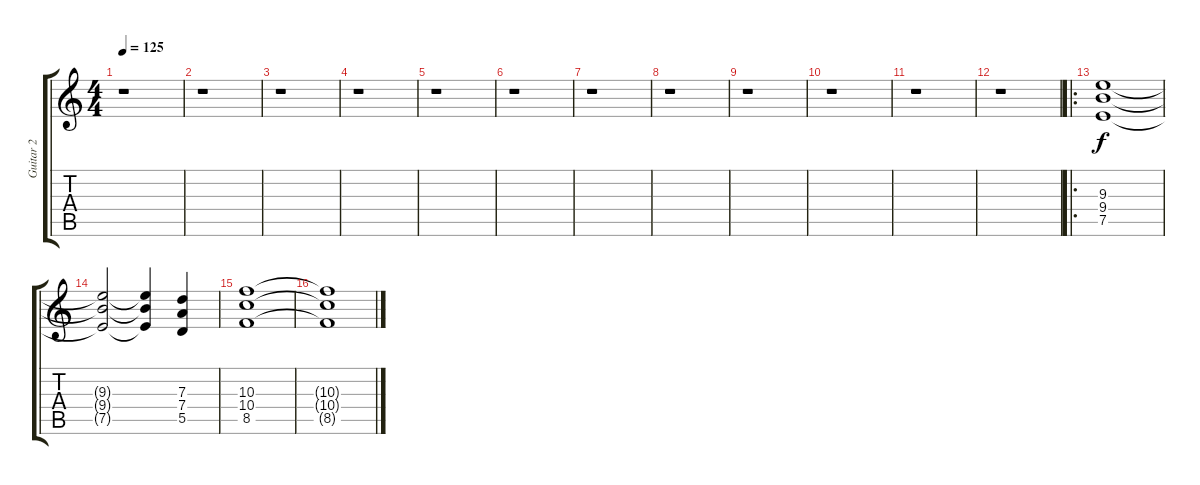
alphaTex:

\track ("Guitar 2" "Guitar 2") {instrument distortionguitar}
\staff {score tabs}
\tuning (E4 B3 G3 D3 A2 E2) {hide}
\ts (4 4)
\tempo 125
\clef g2
\ks c
r.1{dy f instrument distortionguitar} |
r.1 |
r.1 |
r.1 |
r.1 |
r.1 |
r.1 |
r.1 |
r.1 |
r.1 |
r.1 |
r.1 |
\ro
(9.3 9.4 7.5).1 |
(9.3{t} 9.4{t} 7.5{t}).2 (9.3{t} 9.4{t} 7.5{t}).4 (7.3 7.4 5.5).4 |
(10.3 10.4 8.5).1 |
(10.3{t} 10.4{t} 8.5{t}).1
